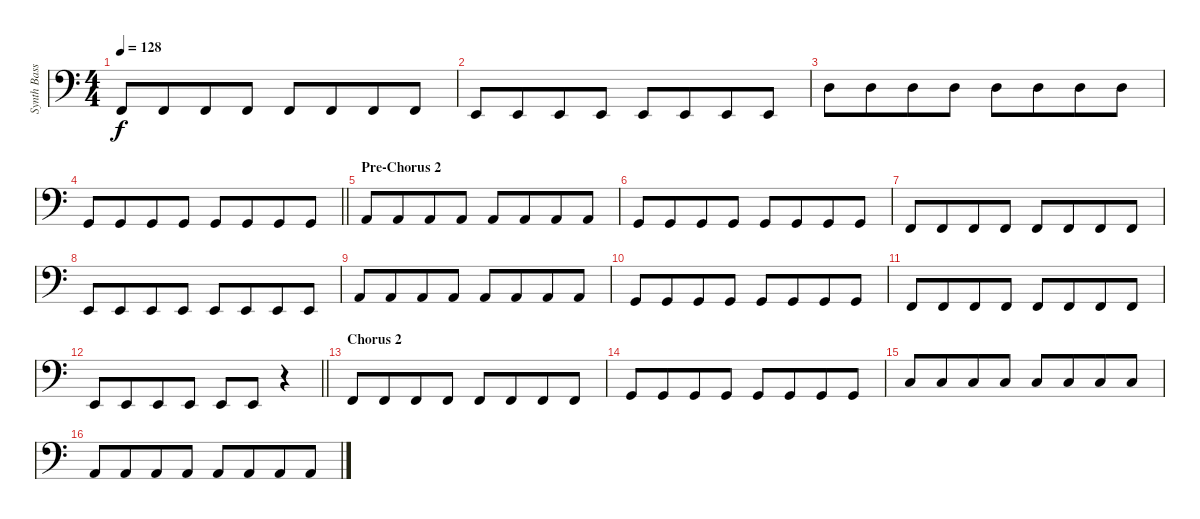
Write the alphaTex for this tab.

\track ("Synth Bass" "Synth Bass") {instrument synthbass1}
\staff {score}
\tuning (G2 D2 A1 E1) {hide}
\ts (4 4)
\tempo 128
\clef f4
\ks c
1.4.8{dy f} 1.4.8{beam merge} 1.4.8 1.4.8 1.4.8 1.4.8{beam merge} 1.4.8 1.4.8 |
0.4.8 0.4.8{beam merge} 0.4.8 0.4.8 0.4.8 0.4.8{beam merge} 0.4.8 0.4.8 |
5.3.8 5.3.8{beam merge} 5.3.8 5.3.8 5.3.8 5.3.8{beam merge} 5.3.8 5.3.8 |
\barLineRight lightlight
3.4.8 3.4.8{beam merge} 3.4.8 3.4.8 3.4.8 3.4.8{beam merge} 3.4.8 3.4.8 |
\section ("" "Pre-Chorus 2")
5.4.8 5.4.8{beam merge} 5.4.8 5.4.8 5.4.8 5.4.8{beam merge} 5.4.8 5.4.8 |
3.4.8 3.4.8{beam merge} 3.4.8 3.4.8 3.4.8 3.4.8{beam merge} 3.4.8 3.4.8 |
1.4.8 1.4.8{beam merge} 1.4.8 1.4.8 1.4.8 1.4.8{beam merge} 1.4.8 1.4.8 |
0.4.8 0.4.8{beam merge} 0.4.8 0.4.8 0.4.8 0.4.8{beam merge} 0.4.8 0.4.8 |
5.4.8 5.4.8{beam merge} 5.4.8 5.4.8 5.4.8 5.4.8{beam merge} 5.4.8 5.4.8 |
3.4.8 3.4.8{beam merge} 3.4.8 3.4.8 3.4.8 3.4.8{beam merge} 3.4.8 3.4.8 |
1.4.8 1.4.8{beam merge} 1.4.8 1.4.8 1.4.8 1.4.8{beam merge} 1.4.8 1.4.8 |
\barLineRight lightlight
0.4.8 0.4.8{beam merge} 0.4.8 0.4.8 0.4.8 0.4.8 r.4 |
\section ("" "Chorus 2")
1.4.8 1.4.8{beam merge} 1.4.8 1.4.8 1.4.8 1.4.8{beam merge} 1.4.8 1.4.8 |
3.4.8 3.4.8{beam merge} 3.4.8 3.4.8 3.4.8 3.4.8{beam merge} 3.4.8 3.4.8 |
3.3.8 3.3.8{beam merge} 3.3.8 3.3.8 3.3.8 3.3.8{beam merge} 3.3.8 3.3.8 |
5.4.8 5.4.8{beam merge} 5.4.8 5.4.8 5.4.8 5.4.8{beam merge} 5.4.8 5.4.8
